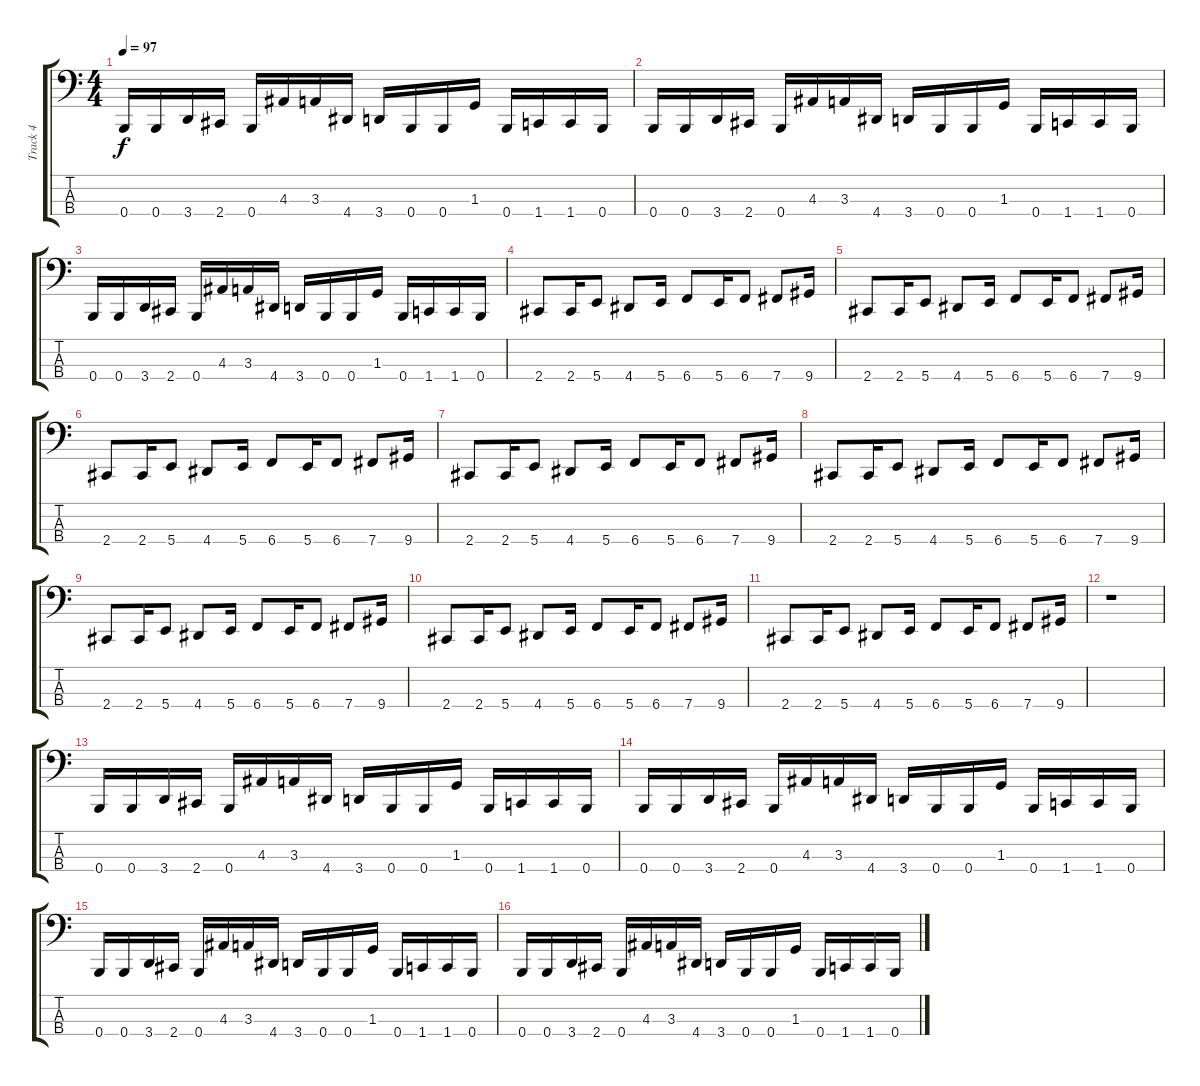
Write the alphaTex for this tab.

\track ("Track 4" "Track 4") {instrument overdrivenguitar}
\staff {score tabs}
\tuning (E2 B1 Gb1 B0) {hide}
\ts (4 4)
\tempo 97
\clef f4
\ks c
0.4.16{dy f} 0.4.16 3.4.16 2.4.16 0.4.16 4.3.16 3.3.16 4.4.16 3.4.16 0.4.16 0.4.16 1.3.16 0.4.16 1.4.16 1.4.16 0.4.16 |
0.4.16 0.4.16 3.4.16 2.4.16 0.4.16 4.3.16 3.3.16 4.4.16 3.4.16 0.4.16 0.4.16 1.3.16 0.4.16 1.4.16 1.4.16 0.4.16 |
0.4.16 0.4.16 3.4.16 2.4.16 0.4.16 4.3.16 3.3.16 4.4.16 3.4.16 0.4.16 0.4.16 1.3.16 0.4.16 1.4.16 1.4.16 0.4.16 |
2.4.8 2.4.16 5.4.8 4.4.8 5.4.16 6.4.8 5.4.16 6.4.8 7.4.8 9.4.16 |
2.4.8 2.4.16 5.4.8 4.4.8 5.4.16 6.4.8 5.4.16 6.4.8 7.4.8 9.4.16 |
2.4.8 2.4.16 5.4.8 4.4.8 5.4.16 6.4.8 5.4.16 6.4.8 7.4.8 9.4.16 |
2.4.8 2.4.16 5.4.8 4.4.8 5.4.16 6.4.8 5.4.16 6.4.8 7.4.8 9.4.16 |
2.4.8 2.4.16 5.4.8 4.4.8 5.4.16 6.4.8 5.4.16 6.4.8 7.4.8 9.4.16 |
2.4.8 2.4.16 5.4.8 4.4.8 5.4.16 6.4.8 5.4.16 6.4.8 7.4.8 9.4.16 |
2.4.8 2.4.16 5.4.8 4.4.8 5.4.16 6.4.8 5.4.16 6.4.8 7.4.8 9.4.16 |
2.4.8 2.4.16 5.4.8 4.4.8 5.4.16 6.4.8 5.4.16 6.4.8 7.4.8 9.4.16 |
r.1 |
0.4.16 0.4.16 3.4.16 2.4.16 0.4.16 4.3.16 3.3.16 4.4.16 3.4.16 0.4.16 0.4.16 1.3.16 0.4.16 1.4.16 1.4.16 0.4.16 |
0.4.16 0.4.16 3.4.16 2.4.16 0.4.16 4.3.16 3.3.16 4.4.16 3.4.16 0.4.16 0.4.16 1.3.16 0.4.16 1.4.16 1.4.16 0.4.16 |
0.4.16 0.4.16 3.4.16 2.4.16 0.4.16 4.3.16 3.3.16 4.4.16 3.4.16 0.4.16 0.4.16 1.3.16 0.4.16 1.4.16 1.4.16 0.4.16 |
0.4.16 0.4.16 3.4.16 2.4.16 0.4.16 4.3.16 3.3.16 4.4.16 3.4.16 0.4.16 0.4.16 1.3.16 0.4.16 1.4.16 1.4.16 0.4.16
